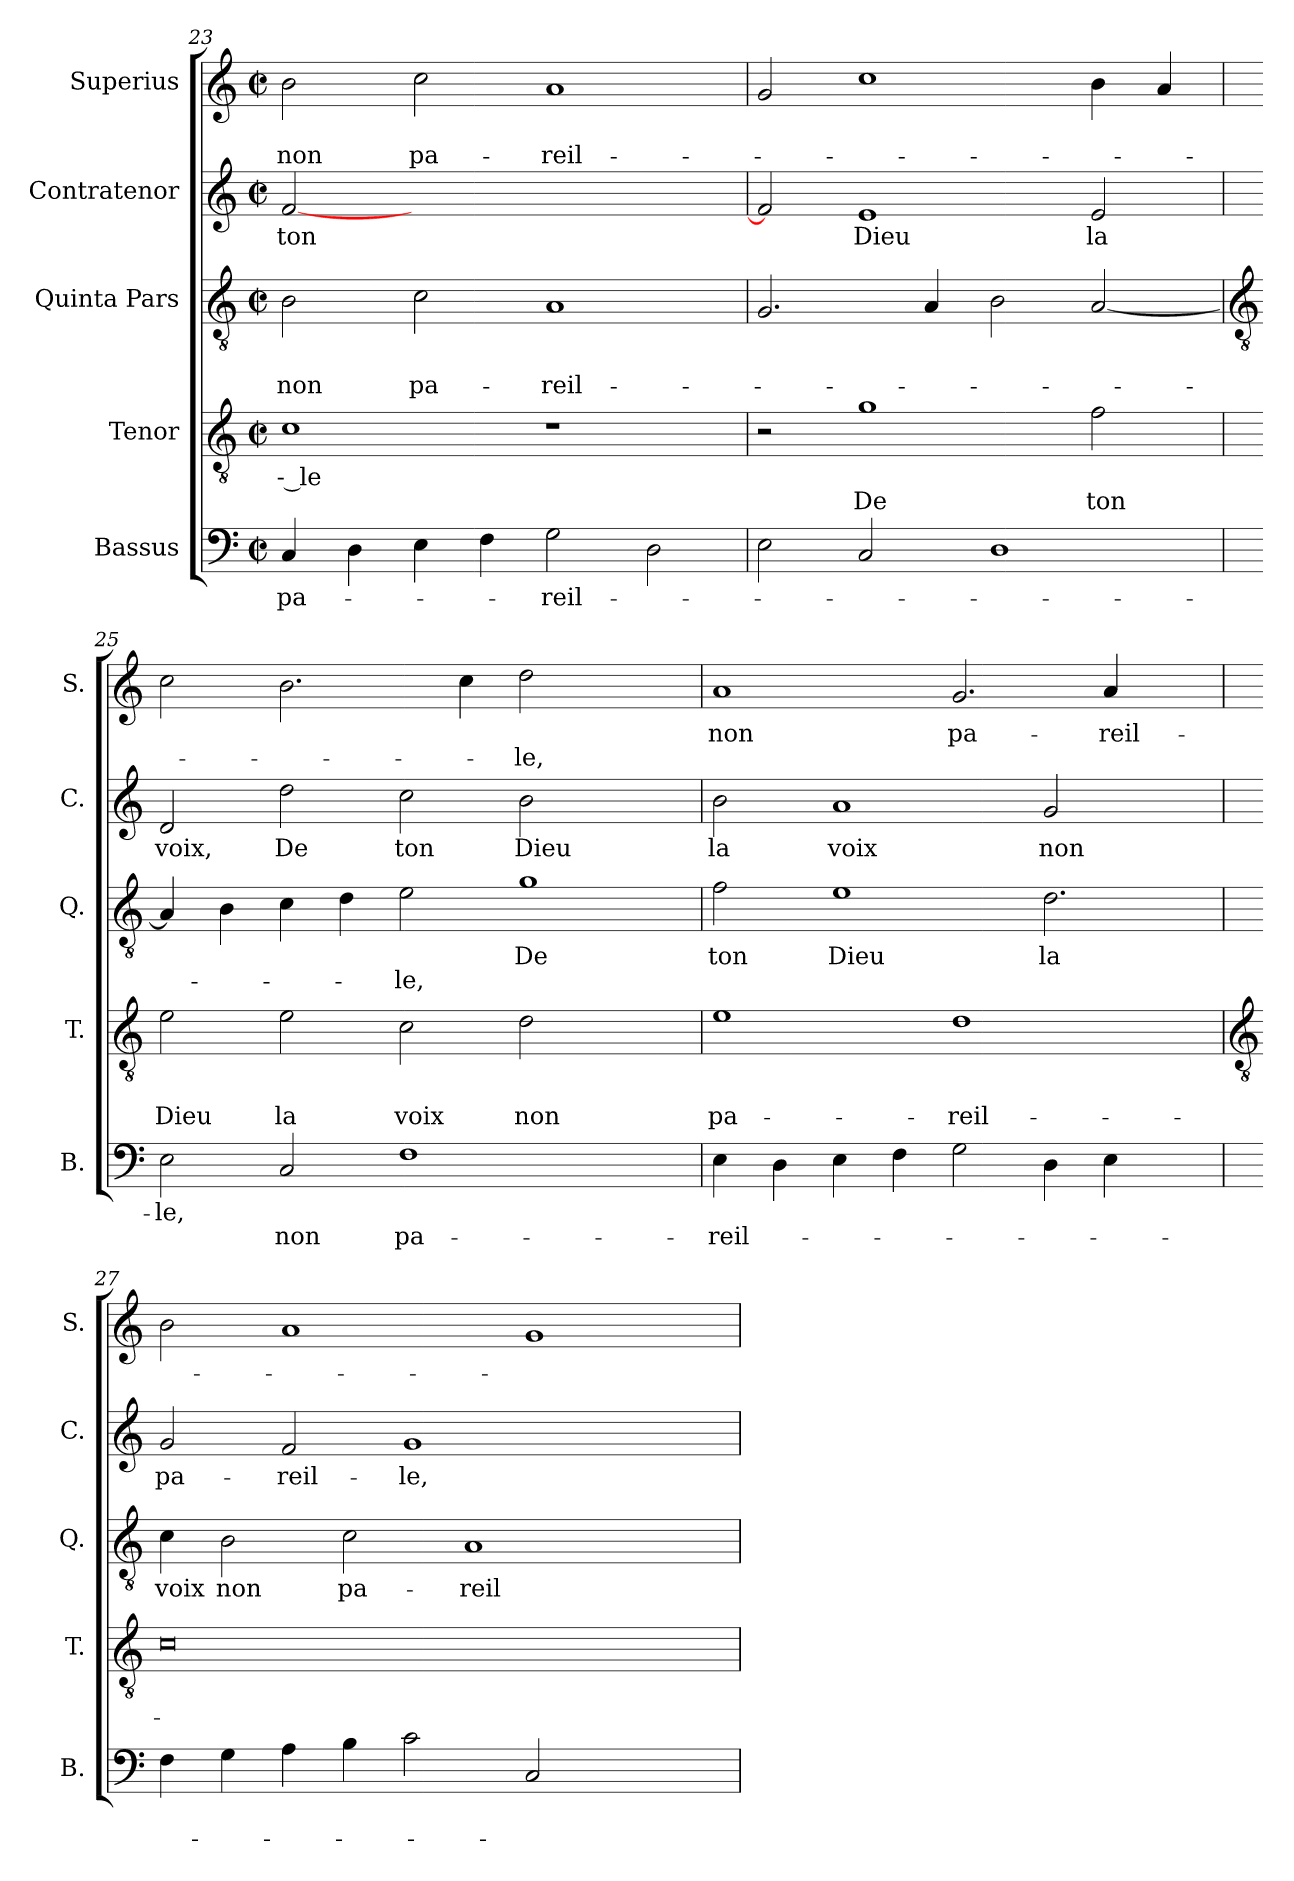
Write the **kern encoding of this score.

**kern	**text	**text	**kern	**text	**text	**kern	**text	**text	**kern	**text	**kern	**text	**text
*part5	*part5	*part5	*part4	*part4	*part4	*part3	*part3	*part3	*part2	*part2	*part1	*part1	*part1
*staff5	*staff5	*staff5	*staff4	*staff4	*staff4	*staff3	*staff3	*staff3	*staff2	*staff2	*staff1	*staff1	*staff1
*I"Bassus	*	*	*I"Tenor	*	*	*I"Quinta Pars	*	*	*I"Contratenor	*	*I"Superius	*	*
*I'B.	*	*	*I'T.	*	*	*I'Q.	*	*	*I'C.	*	*I'S.	*	*
*clefF4	*	*	*clefGv2	*	*	*clefGv2	*	*	*clefG2	*	*clefG2	*	*
*k[]	*	*	*k[]	*	*	*k[]	*	*	*k[]	*	*k[]	*	*
*C:	*	*	*C:	*	*	*C:	*	*	*C:	*	*C:	*	*
*M4/2	*	*	*M4/2	*	*	*M4/2	*	*	*M4/2	*	*M4/2	*	*
*met(c|)	*	*	*met(c|)	*	*	*met(c|)	*	*	*met(c|)	*	*met(c|)	*	*
=23	=23	=23	=23	=23	=23	=23	=23	=23	=23	=23	=23	=23	=23
!	!LO:LY:b	!	!	!LO:LY:b	!	!	!	!LO:LY:b	!	!LO:LY:b	!	!	!LO:LY:b
4C	pa-	.	1c	-- le	.	2B	.	non	[2f	ton	2b	.	non
4D	.	.	.	.	.	.	.	.	.	.	.	.	.
!	!	!	!	!	!	!	!	!LO:LY:b	!	!	!	!	!LO:LY:b
4E	.	.	.	.	.	2c	.	pa-	1.ryy	.	2cc	.	pa-
4F	.	.	.	.	.	.	.	.	.	.	.	.	.
!	!LO:LY:b	!	!	!	!	!	!	!LO:LY:b	!	!	!	!	!LO:LY:b
2G	-reil-	.	1r	.	.	1A	.	-reil-	.	.	1a	.	-reil-
2D	.	.	.	.	.	.	.	.	.	.	.	.	.
!!LO:LB:g=z
=24	=24	=24	=24	=24	=24	=24	=24	=24	=24	=24	=24	=24	=24
2E	.	.	2r	.	.	2.G	.	.	2f]	.	2g	.	.
!	!	!	!	!	!LO:LY:b	!	!	!	!	!LO:LY:b	!	!	!
2C	.	.	1g	.	De	.	.	.	1e	Dieu	1cc	.	.
.	.	.	.	.	.	4A	.	.	.	.	.	.	.
1D	.	.	.	.	.	2B	.	.	.	.	.	.	.
!	!	!	!	!	!LO:LY:b	!	!	!	!	!LO:LY:b	!	!	!
.	.	.	2f	.	ton	[2A	.	.	2e	la	4b	.	.
.	.	.	.	.	.	.	.	.	.	.	4a	.	.
!!LO:LB:g=z
=25	=25	=25	=25	=25	=25	=25	=25	=25	=25	=25	=25	=25	=25
*	*	*	*	*	*	*clefGv2	*	*	*	*	*	*	*
!	!LO:LY:b	!	!	!	!LO:LY:b	!	!	!	!	!LO:LY:b	!	!	!
2E	-le,	.	2e	.	Dieu	4A]	.	.	2d	voix,	2cc	.	.
.	.	.	.	.	.	4B	.	.	.	.	.	.	.
!	!	!LO:LY:b	!	!	!LO:LY:b	!	!	!	!	!LO:LY:b	!	!	!
2C	.	non	2e	.	la	4c	.	.	2dd	De	2.b	.	.
.	.	.	.	.	.	4d	.	.	.	.	.	.	.
!	!	!LO:LY:b	!	!	!LO:LY:b	!	!	!LO:LY:b	!	!LO:LY:b	!	!	!
1F	.	pa-	2c	.	voix	2e	.	-le,	2cc	ton	.	.	.
.	.	.	.	.	.	.	.	.	.	.	4cc	.	.
!	!	!	!	!	!LO:LY:b	!	!LO:LY:b	!	!	!LO:LY:b	!	!	!LO:LY:b
.	.	.	2d	.	non	1g	De	.	2b	Dieu	2dd	.	-le,
2ryy	.	.	2ryy	.	.	.	.	.	2ryy	.	2ryy	.	.
!!LO:LB:g=z
=26	=26	=26	=26	=26	=26	=26	=26	=26	=26	=26	=26	=26	=26
!	!	!LO:LY:b	!	!	!LO:LY:b	!	!LO:LY:b	!	!	!LO:LY:b	!	!LO:LY:b	!
4E	.	-reil-	1e	.	pa-	2f	ton	.	2b	la	1a	non	.
4D	.	.	.	.	.	.	.	.	.	.	.	.	.
!	!	!	!	!	!	!	!LO:LY:b	!	!	!LO:LY:b	!	!	!
4E	.	.	.	.	.	1e	Dieu	.	1a	voix	.	.	.
4F	.	.	.	.	.	.	.	.	.	.	.	.	.
!	!	!	!	!	!LO:LY:b	!	!	!	!	!	!	!LO:LY:b	!
2G	.	.	1d	.	-reil-	.	.	.	.	.	2.g	pa-	.
!	!	!	!	!	!	!	!LO:LY:b	!	!	!LO:LY:b	!	!	!
4D	.	.	.	.	.	2.d	la	.	2g	non	.	.	.
!	!	!	!	!	!	!	!	!	!	!	!	!LO:LY:b	!
4E	.	.	.	.	.	.	.	.	.	.	4a	-reil-	.
4ryy	.	.	4ryy	.	.	.	.	.	4ryy	.	4ryy	.	.
!!LO:LB:g=z
=27	=27	=27	=27	=27	=27	=27	=27	=27	=27	=27	=27	=27	=27
*	*	*	*clefGv2	*	*	*	*	*	*	*	*	*	*
!	!	!	!	!	!	!	!LO:LY:b	!	!	!LO:LY:b	!	!	!
4F	.	.	0c	.	.	4c	voix	.	2g	pa-	2b	.	.
!	!	!	!	!	!	!	!LO:LY:b	!	!	!	!	!	!
4G	.	.	.	.	.	2B	non	.	.	.	.	.	.
!	!	!	!	!	!	!	!	!	!	!LO:LY:b	!	!	!
4A	.	.	.	.	.	.	.	.	2f	-reil-	1a	.	.
!	!	!	!	!	!	!	!LO:LY:b	!	!	!	!	!	!
4B	.	.	.	.	.	2c	pa-	.	.	.	.	.	.
!	!	!	!	!	!	!	!	!	!	!LO:LY:b	!	!	!
2c	.	.	.	.	.	.	.	.	1g	-le,	.	.	.
!	!	!	!	!	!	!	!LO:LY:b	!	!	!	!	!	!
.	.	.	.	.	.	1A	-reil-	.	.	.	.	.	.
2C	.	.	.	.	.	.	.	.	.	.	1g	.	.
2ryy	.	.	2ryy	.	.	.	.	.	2ryy	.	.	.	.
.	.	.	.	.	.	4ryy	.	.	.	.	.	.	.
=	=	=	=	=	=	=	=	=	=	=	=	=	=
*-	*-	*-	*-	*-	*-	*-	*-	*-	*-	*-	*-	*-	*-
